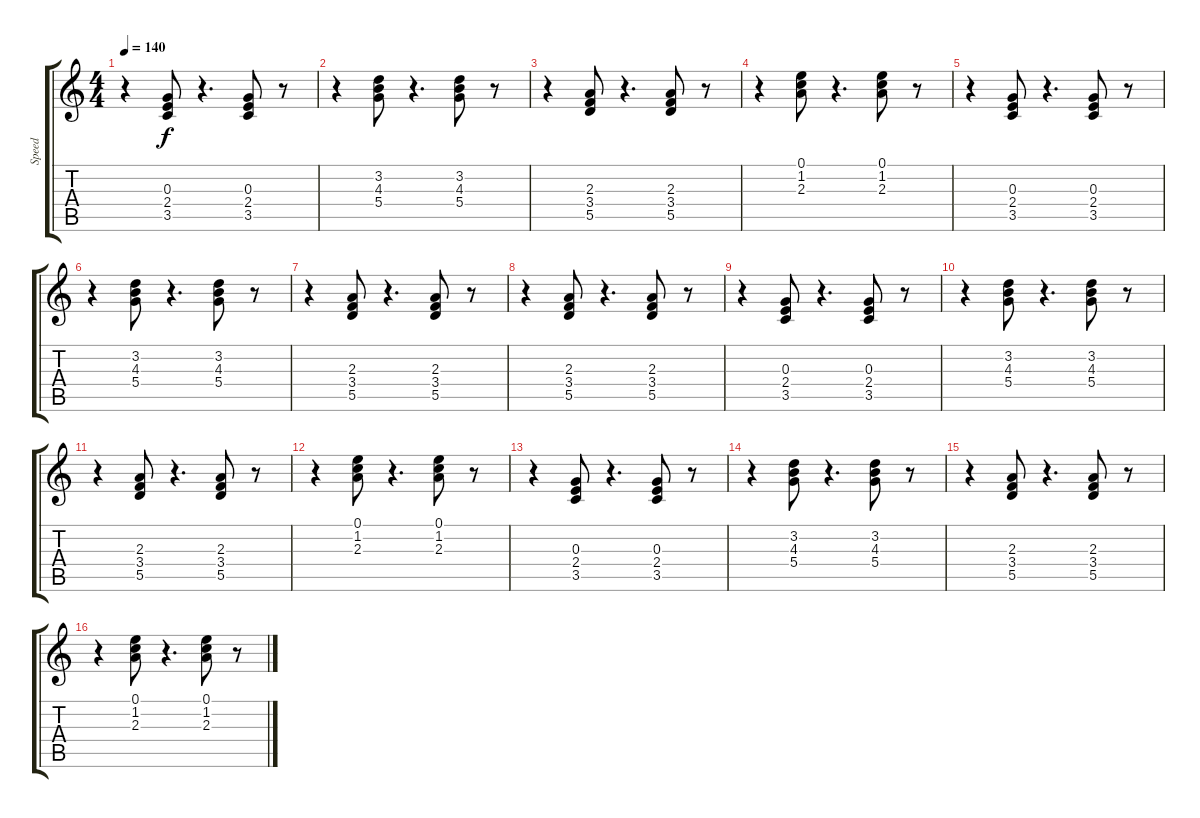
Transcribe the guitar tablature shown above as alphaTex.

\track ("Speed" "Speed") {instrument overdrivenguitar}
\staff {score tabs}
\tuning (E4 B3 G3 D3 A2 E2) {hide}
\ts (4 4)
\tempo 140
\clef g2
\ks c
r.4{dy f} (0.3 2.4 3.5).8 r.4{d} (0.3 2.4 3.5).8 r.8 |
r.4 (3.2 4.3 5.4).8 r.4{d} (3.2 4.3 5.4).8 r.8 |
r.4 (2.3 3.4 5.5).8 r.4{d} (2.3 3.4 5.5).8 r.8 |
r.4 (0.1 1.2 2.3).8 r.4{d} (0.1 1.2 2.3).8 r.8 |
r.4 (0.3 2.4 3.5).8 r.4{d} (0.3 2.4 3.5).8 r.8 |
r.4 (3.2 4.3 5.4).8 r.4{d} (3.2 4.3 5.4).8 r.8 |
r.4 (2.3 3.4 5.5).8 r.4{d} (2.3 3.4 5.5).8 r.8 |
r.4 (2.3 3.4 5.5).8 r.4{d} (2.3 3.4 5.5).8 r.8 |
r.4 (0.3 2.4 3.5).8 r.4{d} (0.3 2.4 3.5).8 r.8 |
r.4 (3.2 4.3 5.4).8 r.4{d} (3.2 4.3 5.4).8 r.8 |
r.4 (2.3 3.4 5.5).8 r.4{d} (2.3 3.4 5.5).8 r.8 |
r.4 (0.1 1.2 2.3).8 r.4{d} (0.1 1.2 2.3).8 r.8 |
r.4 (0.3 2.4 3.5).8 r.4{d} (0.3 2.4 3.5).8 r.8 |
r.4 (3.2 4.3 5.4).8 r.4{d} (3.2 4.3 5.4).8 r.8 |
r.4 (2.3 3.4 5.5).8 r.4{d} (2.3 3.4 5.5).8 r.8 |
r.4 (0.1 1.2 2.3).8 r.4{d} (0.1 1.2 2.3).8 r.8
